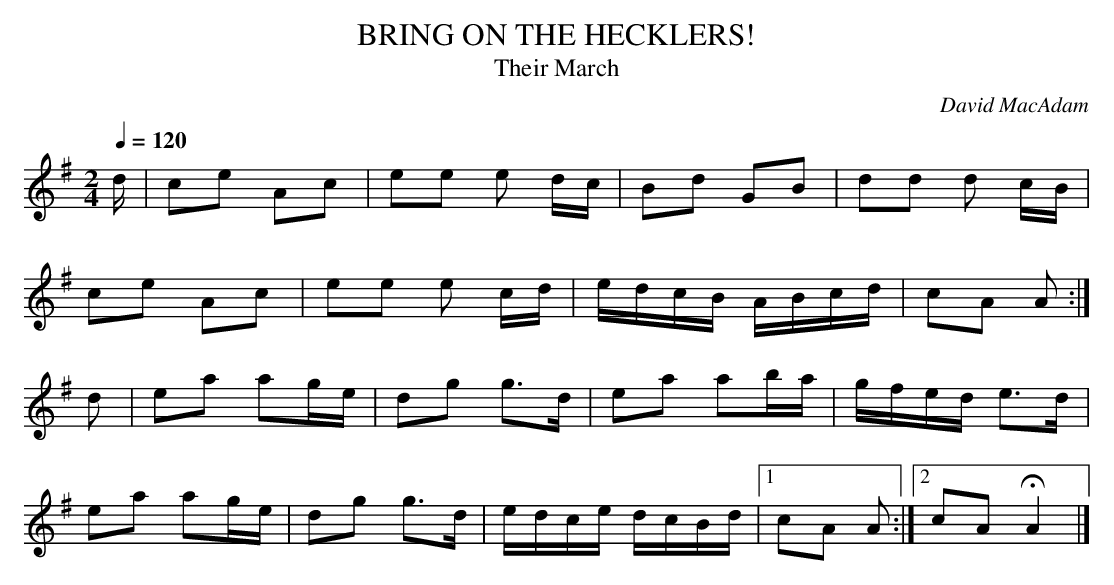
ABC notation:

X:1
T:BRING ON THE HECKLERS!
T:Their March
C:David MacAdam
Q:1/4=120
M:2/4
L:1/8
K:G
d/ | ce Ac | ee e d/c/ | Bd GB | dd d c/B/ |\'a0
ce Ac | ee e c/d/ | e/d/c/B/ A/B/c/d/ | cA A :|\'a0
d | ea ag/e/ |dg g>d | ea ab/a/ | g/f/e/d/\'a0 e>d |
ea ag/e/ |dg g>d | e/d/c/e/ d/c/B/d/ |1 cA A :|2 cA HA2|]
